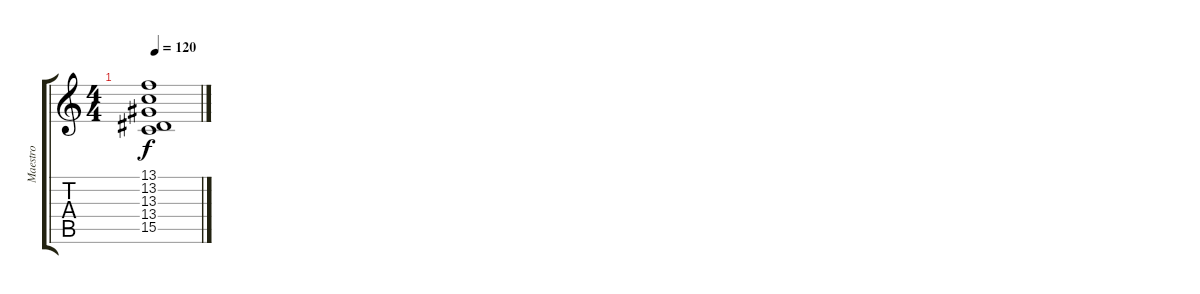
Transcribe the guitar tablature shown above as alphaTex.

\track ("Maestro" "Maestro") {instrument frenchhorn}
\staff {score tabs}
\tuning (E4 B3 G3 D3 A2 E2) {hide}
\ts (4 4)
\tempo 120
\clef g2
\ks c
(13.1{t} 13.2{t} 13.3{t} 13.4{t} 15.5{t}).1{dy f}
